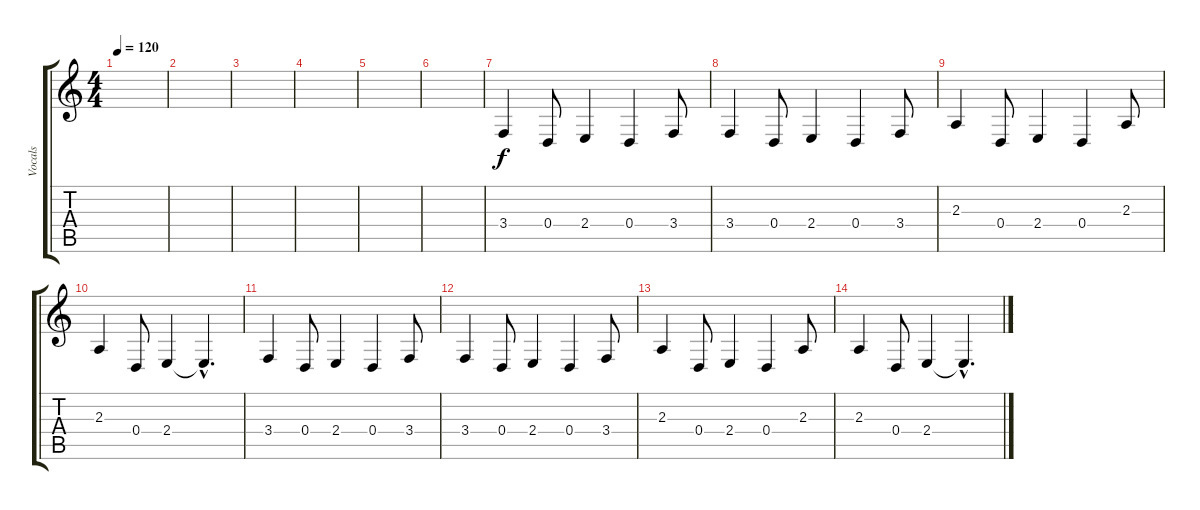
\track ("Vocals" "Vocals") {instrument lead1square}
\staff {score tabs}
\tuning (E4 B3 G3 D3 A2 E2) {hide}
\ts (4 4)
\tempo 120
\clef g2
\ks c
|
|
|
|
|
|
3.4.4 0.4.8 2.4.4 0.4.4 3.4.8 |
3.4.4 0.4.8 2.4.4 0.4.4 3.4.8 |
2.3.4 0.4.8 2.4.4 0.4.4 2.3.8 |
2.3.4 0.4.8 2.4.4 2.4{hac t}.4{d} |
3.4.4 0.4.8 2.4.4 0.4.4 3.4.8 |
3.4.4 0.4.8 2.4.4 0.4.4 3.4.8 |
2.3.4 0.4.8 2.4.4 0.4.4 2.3.8 |
2.3.4 0.4.8 2.4.4 2.4{hac t}.4{d}
